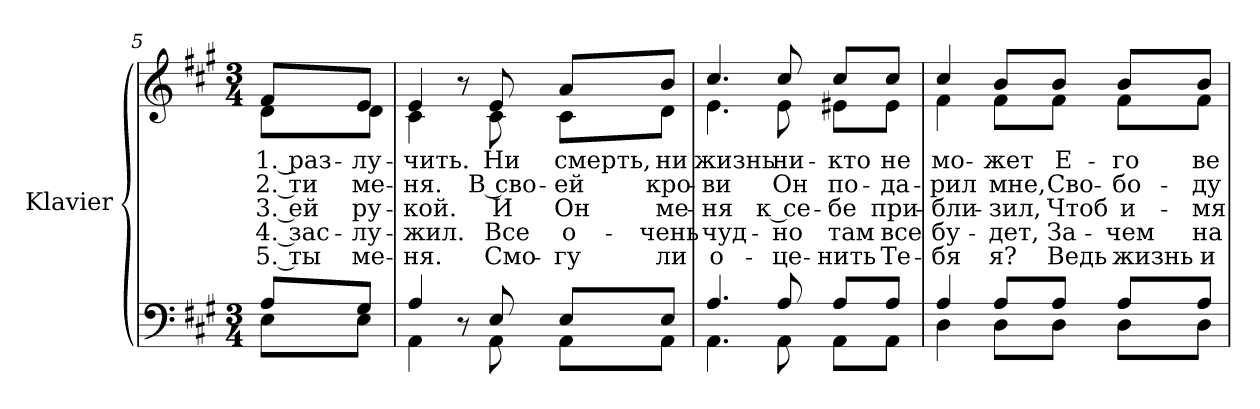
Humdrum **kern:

**kern	**kern	**text	**text	**text	**text	**text
*part2	*part1	*part1	*part1	*part1	*part1	*part1
*staff2	*staff1	*staff1	*staff1	*staff1	*staff1	*staff1
*I"Klavier	*I"Klavier	*	*	*	*	*
*I'Klav.	*I'Klav.	*	*	*	*	*
!!LO:LB:g=z
*clefF4	*clefG2	*	*	*	*	*
*k[f#c#g#]	*k[f#c#g#]	*	*	*	*	*
*A:	*A:	*	*	*	*	*
*M3/4	*M3/4	*	*	*	*	*
=5	=5	=5	=5	=5	=5	=5
*^	*	*	*	*	*	*
!	!	!	!LO:LY:b:color=#000000	!LO:LY:b:color=#000000	!LO:LY:b:color=#000000	!LO:LY:b:color=#000000	!LO:LY:b:color=#000000
*	*	*^	*	*	*	*	*
8Ai/L	8Ei\L	8f#i/L	8di\L	1. раз-	-2. ти	-3. ей	4. зас-	5. ты
!	!	!	!	!LO:LY:b:color=#000000	!LO:LY:b:color=#000000	!LO:LY:b:color=#000000	!LO:LY:b:color=#000000	!LO:LY:b:color=#000000
8G#i/J	8Ei\J	8ei/J	8di\J	-лу-	ме-	ру-	-лу-	ме-
=6	=6	=6	=6	=6	=6	=6	=6	=6
!	!	!	!	!LO:LY:b:color=#000000	!LO:LY:b:color=#000000	!LO:LY:b:color=#000000	!LO:LY:b:color=#000000	!LO:LY:b:color=#000000
4Ai/	4AAi\	4ei/	4c#i\	-чить.	-ня.	-кой.	-жил.	-ня.
8r	8ryy	8r	8ryy	.	.	.	.	.
!	!	!	!	!LO:LY:b:color=#000000	!LO:LY:b:color=#000000	!LO:LY:b:color=#000000	!LO:LY:b:color=#000000	!LO:LY:b:color=#000000
8Ei/	8AAi\	8ei/	8c#i\	Ни	В сво-	И	Все	Смо-
!	!	!	!	!LO:LY:b:color=#000000	!LO:LY:b:color=#000000	!LO:LY:b:color=#000000	!LO:LY:b:color=#000000	!LO:LY:b:color=#000000
8Ei/L	8AAi\L	8ai/L	8c#i\L	смерть,	-ей	Он	о-	-гу
!	!	!	!	!LO:LY:b:color=#000000	!LO:LY:b:color=#000000	!LO:LY:b:color=#000000	!LO:LY:b:color=#000000	!LO:LY:b:color=#000000
8Ei/J	8AAi\J	8bi/J	8di\J	ни	кро-	ме-	-чень	ли
=7	=7	=7	=7	=7	=7	=7	=7	=7
!	!	!	!	!LO:LY:b:color=#000000	!LO:LY:b:color=#000000	!LO:LY:b:color=#000000	!LO:LY:b:color=#000000	!LO:LY:b:color=#000000
4.Ai/	4.AAi\	4.cc#i/	4.ei\	жизнь	-ви	-ня	чуд-	о-
!	!	!	!	!LO:LY:b:color=#000000	!LO:LY:b:color=#000000	!LO:LY:b:color=#000000	!LO:LY:b:color=#000000	!LO:LY:b:color=#000000
8Ai/	8AAi\	8cc#i/	8ei\	ни-	Он	к се-	-но	-це-
!	!	!	!	!LO:LY:b:color=#000000	!LO:LY:b:color=#000000	!LO:LY:b:color=#000000	!LO:LY:b:color=#000000	!LO:LY:b:color=#000000
8Ai/L	8AAi\L	8cc#i/L	8e#Xi\L	-кто	по-	-бе	там	-нить
!	!	!	!	!LO:LY:b:color=#000000	!LO:LY:b:color=#000000	!LO:LY:b:color=#000000	!LO:LY:b:color=#000000	!LO:LY:b:color=#000000
8Ai/J	8AAi\J	8cc#i/J	8e#i\J	не	-да-	при-	все	Те-
=8	=8	=8	=8	=8	=8	=8	=8	=8
!	!	!	!	!LO:LY:b:color=#000000	!LO:LY:b:color=#000000	!LO:LY:b:color=#000000	!LO:LY:b:color=#000000	!LO:LY:b:color=#000000
4Ai/	4Di\	4cc#i/	4f#i\	мо-	-рил	-бли-	бу-	-бя
!	!	!	!	!LO:LY:b:color=#000000	!LO:LY:b:color=#000000	!LO:LY:b:color=#000000	!LO:LY:b:color=#000000	!LO:LY:b:color=#000000
8Ai/L	8Di\L	8bi/L	8f#i\L	-жет	мне,	-зил,	-дет,	я?
!	!	!	!	!LO:LY:b:color=#000000	!LO:LY:b:color=#000000	!LO:LY:b:color=#000000	!LO:LY:b:color=#000000	!LO:LY:b:color=#000000
8Ai/J	8Di\J	8bi/J	8f#i\J	Е-	Сво-	Чтоб	За-	Ведь
!	!	!	!	!LO:LY:b:color=#000000	!LO:LY:b:color=#000000	!LO:LY:b:color=#000000	!LO:LY:b:color=#000000	!LO:LY:b:color=#000000
8Ai/L	8Di\L	8bi/L	8f#i\L	-го	-бо-	и-	-чем	жизнь
!	!	!	!	!LO:LY:b:color=#000000	!LO:LY:b:color=#000000	!LO:LY:b:color=#000000	!LO:LY:b:color=#000000	!LO:LY:b:color=#000000
8Ai/J	8Di\J	8bi/J	8f#i\J	ве-	-ду	-мя	на	и-
*v	*v	*	*	*	*	*	*	*
*	*v	*v	*	*	*	*	*
=	=	=	=	=	=	=
*-	*-	*-	*-	*-	*-	*-
